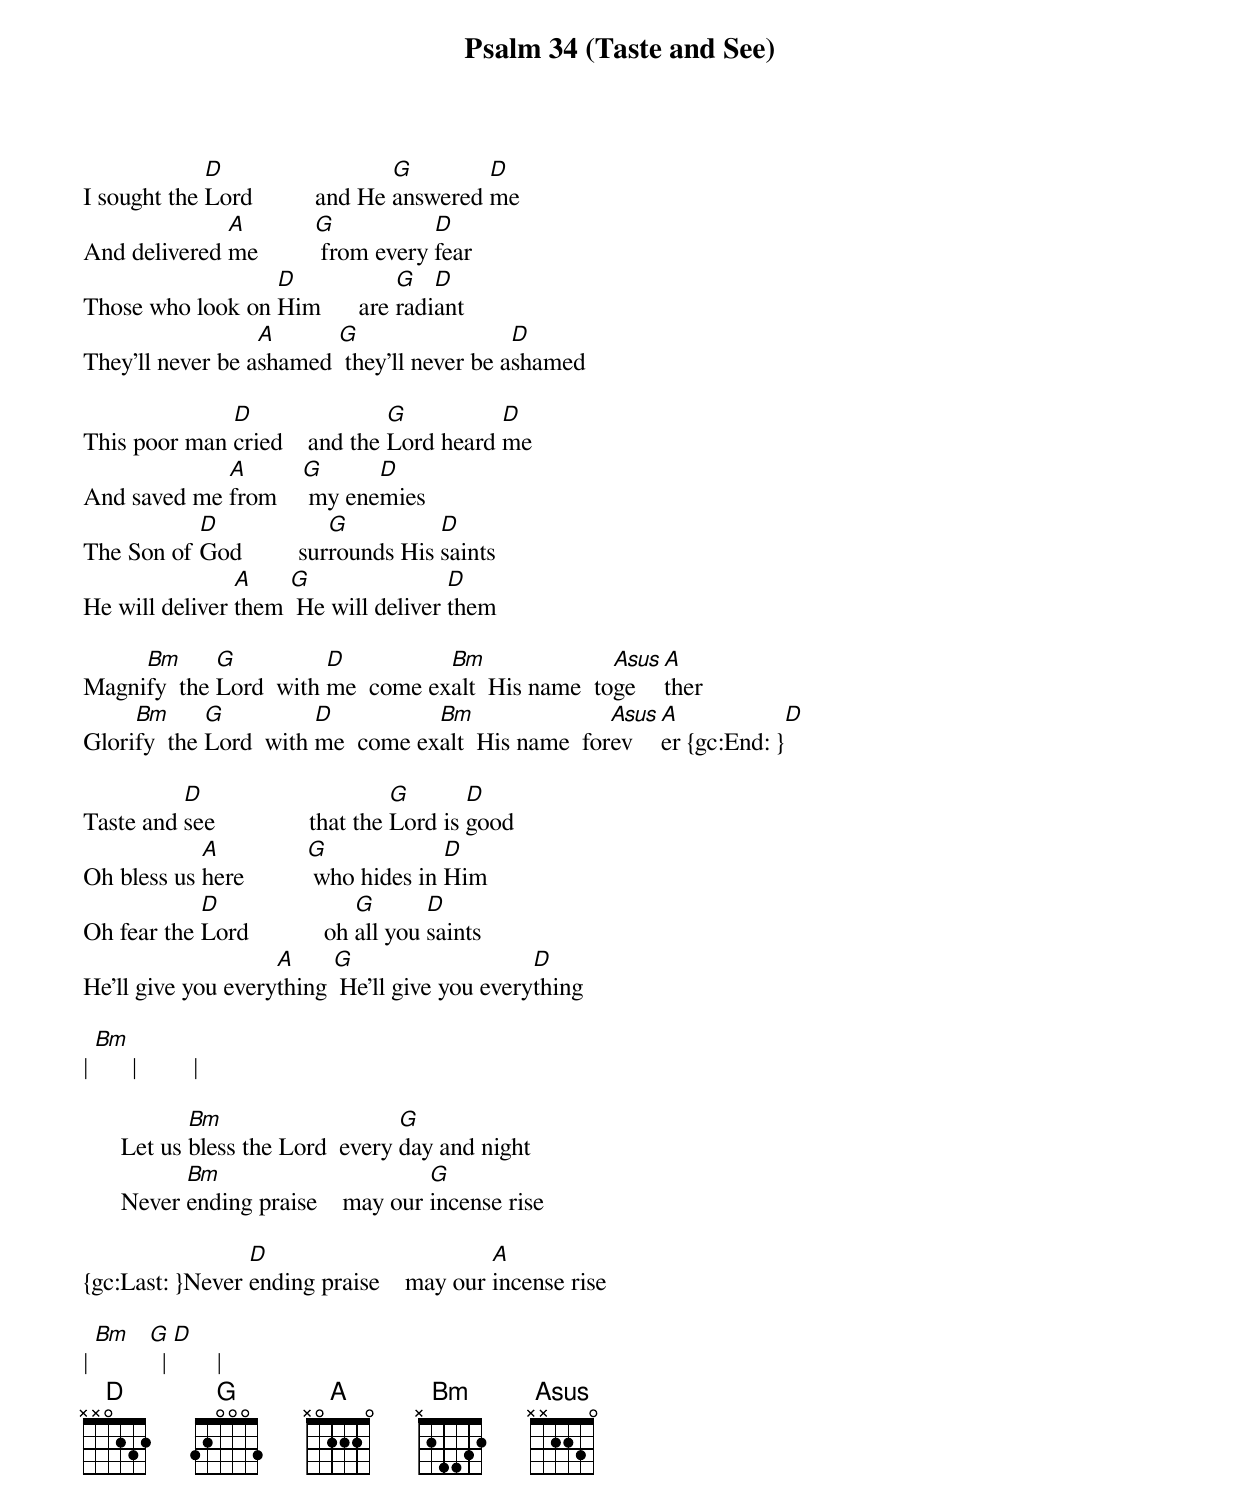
{title: Psalm 34 (Taste and See)}
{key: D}
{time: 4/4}
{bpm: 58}
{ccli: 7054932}
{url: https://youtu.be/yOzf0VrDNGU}
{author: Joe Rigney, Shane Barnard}
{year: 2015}
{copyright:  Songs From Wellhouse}

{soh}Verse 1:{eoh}
I sought the [D]Lord          and He [G]answered [D]me
And delivered [A]me         [G] from every [D]fear
Those who look on [D]Him      are [G]radi[D]ant
They'll never be a[A]shamed [G] they'll never be a[D]shamed

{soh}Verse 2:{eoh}
This poor man [D]cried    and the [G]Lord heard [D]me
And saved me [A]from    [G] my ene[D]mies
The Son of [D]God         sur[G]rounds His [D]saints
He will deliver [A]them [G] He will deliver [D]them

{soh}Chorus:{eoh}
Magni[Bm]fy  the [G]Lord  with [D]me  come ex[Bm]alt  His name  to[Asus]ge[A]ther
Glori[Bm]fy  the [G]Lord  with [D]me  come ex[Bm]alt  His name  for[Asus]ev[A]er {gc:End: }[D]

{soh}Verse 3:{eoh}
Taste and [D]see               that the [G]Lord is [D]good
Oh bless us [A]here          [G] who hides in [D]Him
Oh fear the [D]Lord            oh [G]all you [D]saints
He'll give you every[A]thing [G] He'll give you every[D]thing

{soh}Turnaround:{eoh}
| [Bm]      |         |

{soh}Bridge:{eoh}
      Let us [Bm]bless the Lord  every [G]day and night
      Never [Bm]ending praise    may our [G]incense rise

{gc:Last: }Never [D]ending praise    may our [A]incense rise

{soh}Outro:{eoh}
| [Bm]   [G]  | [D]       |
